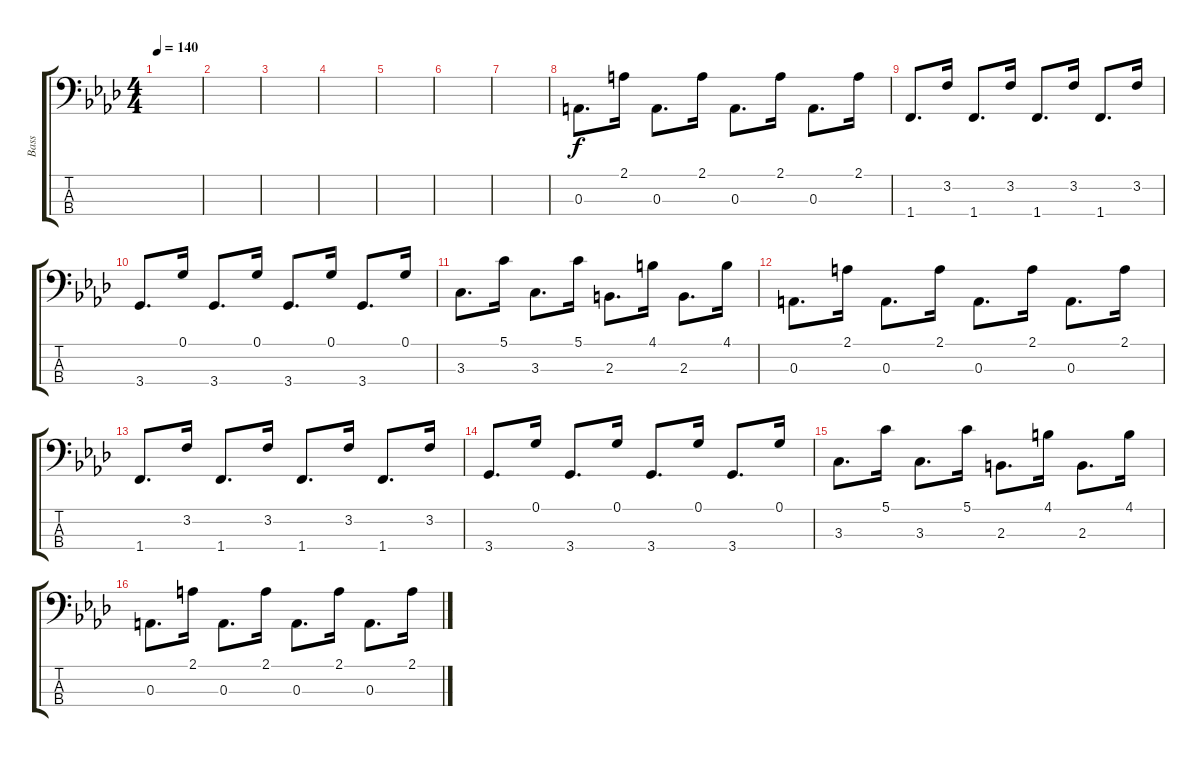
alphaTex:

\track ("Bass" "Bass") {instrument electricbassfinger}
\staff {score tabs}
\tuning (G2 D2 A1 E1) {hide}
\ts (4 4)
\tempo 140
\clef f4
\ks ab
|
|
|
|
|
|
|
0.3.8{d} 2.1.16 0.3.8{d} 2.1.16 0.3.8{d} 2.1.16 0.3.8{d} 2.1.16 |
1.4.8{d} 3.2.16 1.4.8{d} 3.2.16 1.4.8{d} 3.2.16 1.4.8{d} 3.2.16 |
3.4.8{d} 0.1.16 3.4.8{d} 0.1.16 3.4.8{d} 0.1.16 3.4.8{d} 0.1.16 |
3.3.8{d} 5.1.16 3.3.8{d} 5.1.16 2.3.8{d} 4.1.16 2.3.8{d} 4.1.16 |
0.3.8{d} 2.1.16 0.3.8{d} 2.1.16 0.3.8{d} 2.1.16 0.3.8{d} 2.1.16 |
1.4.8{d} 3.2.16 1.4.8{d} 3.2.16 1.4.8{d} 3.2.16 1.4.8{d} 3.2.16 |
3.4.8{d} 0.1.16 3.4.8{d} 0.1.16 3.4.8{d} 0.1.16 3.4.8{d} 0.1.16 |
3.3.8{d} 5.1.16 3.3.8{d} 5.1.16 2.3.8{d} 4.1.16 2.3.8{d} 4.1.16 |
0.3.8{d} 2.1.16 0.3.8{d} 2.1.16 0.3.8{d} 2.1.16 0.3.8{d} 2.1.16
